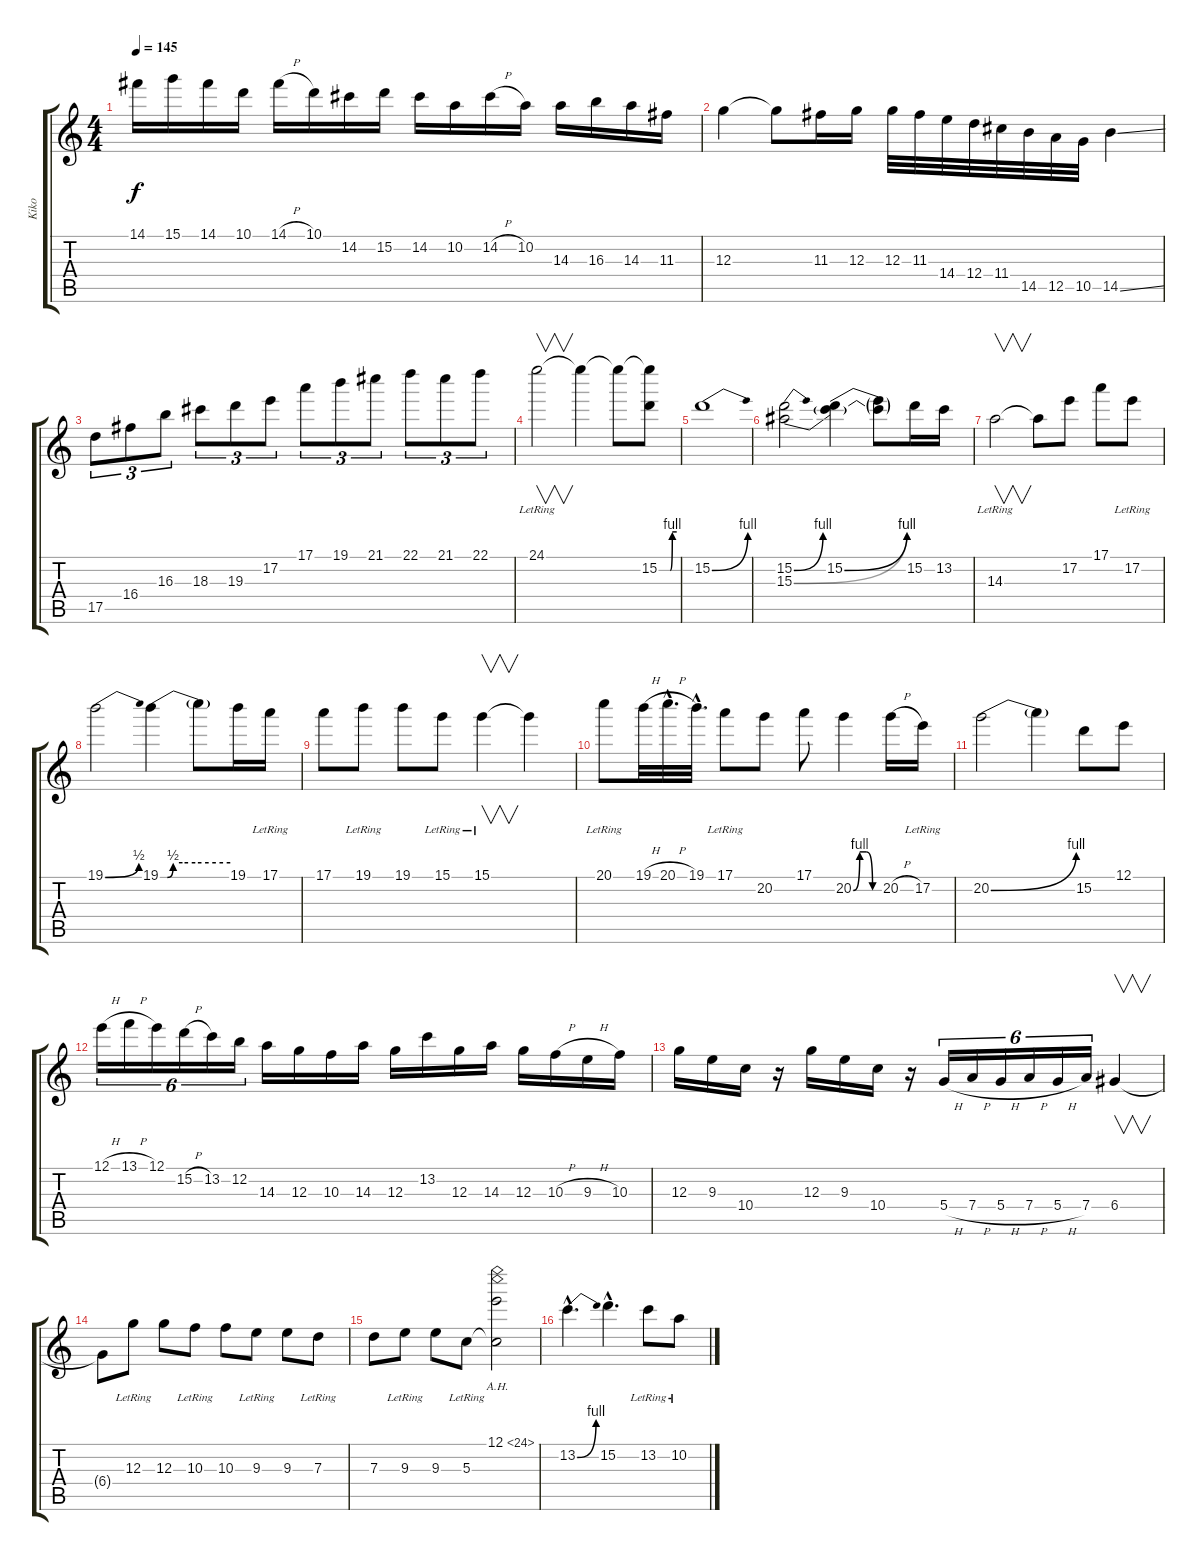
\track ("Kiko" "Kiko") {instrument distortionguitar}
\staff {score tabs}
\tuning (E4 B3 G3 D3 A2 E2) {hide}
\ts (4 4)
\tempo 145
\clef g2
\ks c
14.1.16{dy f} 15.1.16 14.1.16 10.1.16 14.1{h}.16 10.1.16 14.2.16 15.2.16 14.2.16 10.2.16 14.2{h}.16 10.2.16 14.3.16 16.3.16 14.3.16 11.3.16 |
12.3.4 12.3{t}.8 11.3.16 12.3.16 12.3.32 11.3.32 14.4.32 12.4.32 11.4.32 14.5.32 12.5.32 10.5.32 14.5{ss}.4 |
17.5.8{tu (3 2)} 16.4.8{tu (3 2)} 16.3.8{tu (3 2)} 18.3.8{tu (3 2)} 19.3.8{tu (3 2)} 17.2.8{tu (3 2)} 17.1.8{tu (3 2)} 19.1.8{tu (3 2)} 21.1.8{tu (3 2)} 22.1.8{tu (3 2)} 21.1.8{tu (3 2)} 22.1.8{tu (3 2)} |
24.1{lr}.2{v volume 8} 24.1{t}.4 24.1{t}.8 (24.1{t} 15.2{be (custom 0 0 38 0 45 4 60 4)}).8{volume 12} |
15.2{be (bend 0 0 60 4)}.1{volume 12} |
(15.2{be (bend 0 0 60 4)} 15.3{be (bend 0 0 60 4)}).2 (15.2{be (bend 0 0 60 4)} 15.3{t}).4 (15.2{t} 15.3{t}).8 15.2.16 13.2.16 |
14.3{lr}.2{v} 14.3{t}.8 17.2.8 17.1.8 17.2{lr}.8 |
19.1{be (bend 0 0 60 2)}.2 19.1{be (custom 0 0 6 0 11 2 19 2 30 2 60 2)}.4 19.1{t}.8 19.1.16 17.1{lr}.16 |
17.1.8 19.1{lr}.8 19.1.8 15.1{lr}.8 15.1{lr}.4{v} 15.1{t}.4 |
20.1{lr}.8 19.1{h}.32 20.1{h hac}.32{d} 19.1{hac}.32{d} 17.1{lr}.8 20.2.8 17.1.8 20.2{be (custom 0 0 15 4 30 4 45 0 60 0)}.4 20.2{h}.16 17.2{lr}.16 |
20.2{be (bend 0 0 60 4)}.2 20.2{t}.4 15.2.8 12.1.8 |
12.1{h}.16{tu (6 4)} 13.1{h}.16{tu (6 4)} 12.1.16{tu (6 4)} 15.2{h}.16{tu (6 4)} 13.2.16{tu (6 4)} 12.2.16{tu (6 4)} 14.3.16 12.3.16 10.3.16 14.3.16 12.3.16 13.2.16 12.3.16 14.3.16 12.3.16 10.3{h}.16 9.3{h}.16 10.3.16 |
12.3.16 9.3.16 10.4.16 r.16 12.3.16 9.3.16 10.4.16 r.16 5.4{h}.16{tu (6 4)} 7.4{h}.16{tu (6 4)} 5.4{h}.16{tu (6 4)} 7.4{h}.16{tu (6 4)} 5.4{h}.16{tu (6 4)} 7.4.16{tu (6 4)} 6.4.4{v} |
6.4{t}.8 12.3{lr}.8 12.3.8 10.3{lr}.8 10.3.8 9.3{lr}.8 9.3.8 7.3{lr}.8 |
7.3.8 9.3{lr}.8 9.3.8 5.3{lr}.8 (12.1{ah 12} 5.3{ah 5 t}).2 |
13.2{be (bend 0 0 60 4) hac}.4{d} 15.2{hac}.4{d} 13.2{lr}.8 10.2{lr}.8
